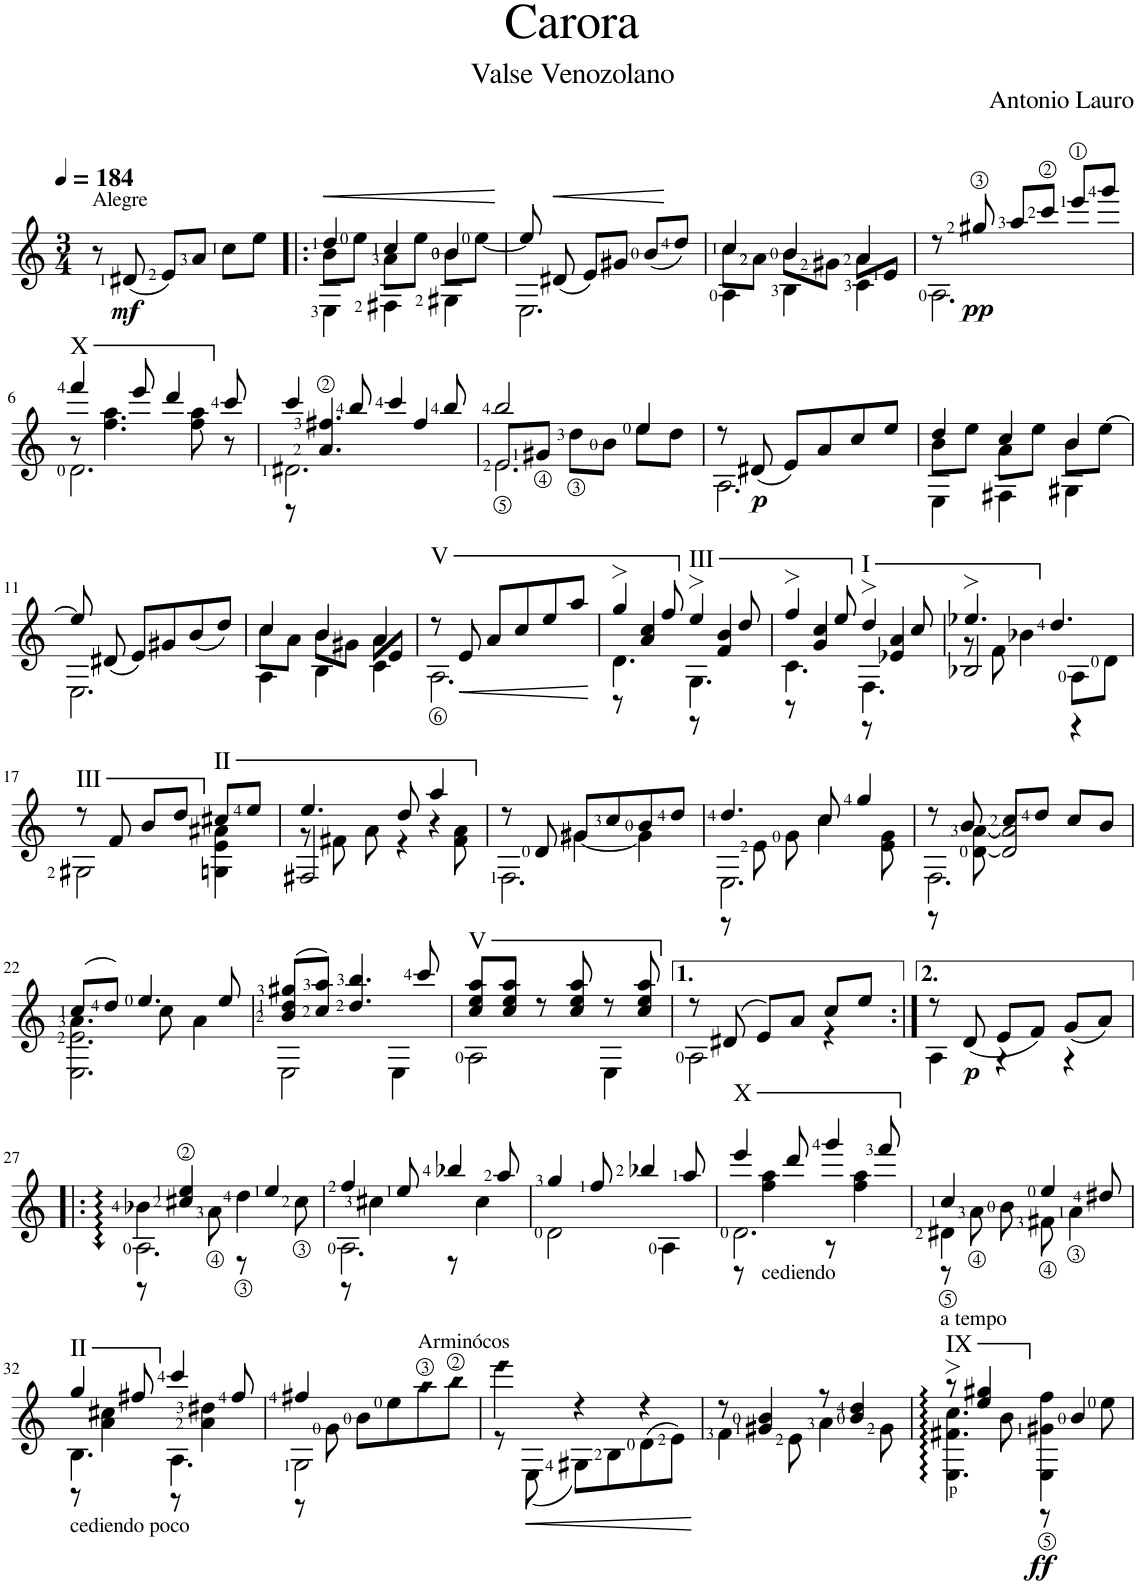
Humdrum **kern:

**kern	**dynam
*part1	*part1
*staff1	*staff1
*I"Guitar	*
*I'Guit.	*
*clefG2	*
*Trd7c12	*
*k[]	*
*M3/4	*
*MM184	*
=1	=1
!LO:TX:a:t=Alegre	!
8r	.
!	!LO:DY:b
(8d#X/	mf
8e/L)	.
8a/J	.
8cc\L	.
8ee\J	.
=2!|:	=2!|:
!	!LO:HP:b
*^	*
*	*^	*
4dd/	4E\	8b\L	<
.	.	8ee\J	.
4cc/	4F#X\	8a\L	.
.	.	8ee\J	.
4b</	4G#X\	8b\L	.
.	.	[8ee\J	.
*v	*v	*v	*
.	[
=3	=3
*^	*
8ee/]	2.E\	.
!	!	!LO:HP:b
(<8d#X/	.	<
8e/L)	.	.
8g#X/J	.	.
(<8b/L	.	.
8dd/J)	.	[
=4	=4	=4
*	*^	*
4cc/	4A\	8cc\L	.
.	.	8a\J	.
4b/	4B\	8b\L	.
.	.	8g#X\J	.
4a/	4c\	8a\L	.
.	.	8e/J	.
*	*v	*v	*
=5	=5	=5
8r	2.A\	.
!	!	!LO:DY:b
8gg#X/	.	pp
8aa/L	.	.
8ccc/J	.	.
8eee/L	.	.
8ggg/J	.	.
!!LO:LB:g=z	!!
=6	=6	=6
*	*^	*
!LO:TX:a:t=X	!	!	!
4fff/	8r	2.d\	.
.	4.ff\ 4.aa\	.	.
8eee/	.	.	.
4ddd/	.	.	.
.	8ff\ 8aa\	.	.
8ccc/	8r	.	.
=7	=7	=7	=7
4ccc/	2.d#X\	8r	.
.	.	4.a/ 4.ff#X/	.
8bb/	.	.	.
4ccc/	.	.	.
.	.	4ff#/	.
8bb/	.	.	.
=8	=8	=8	=8
2bb/	2.e\	8e/L	.
.	.	8g#X</J	.
.	.	8dd\L	.
.	.	8b\J	.
4ee/	.	8ee\L	.
.	.	8dd\J	.
*	*v	*v	*
=9	=9	=9
8r	2.A\	.
!	!	!LO:DY:b
(<8d#X/	.	p
8e/L)	.	.
8a/	.	.
8cc/	.	.
8ee/J	.	.
=10	=10	=10
*	*^	*
4dd/	4E\	8b\L	.
.	.	8ee\J	.
4cc/	4F#X\	8a\L	.
.	.	8ee\J	.
4b/	4G#X\	8b\L	.
.	.	[>8ee\J	.
*	*v	*v	*
!!LO:LB:g=z
=11	=11	=11
8ee/]	2.E\	.
(<8d#X/	.	.
8e/L)	.	.
8g#X/	.	.
(<8b/	.	.
8dd/J)	.	.
=12	=12	=12
*	*^	*
4cc/	4A\	8cc\L	.
.	.	8a\J	.
4b/	4B\	8b\L	.
.	.	8g#X\J	.
4a/	4c\	8a\L	.
.	.	8e/J	.
=13	=13	=13	=13
!LO:TX:a:t=V	!	!	!
*	*v	*v	*
8r	2.A\	.
!	!	!LO:HP:b
8e/	.	<
8a/L	.	.
8cc/	.	.
8ee/	.	.
8aa/J	.	.
*v	*v	*
.	[
=14	=14
*^	*
*	*^	*
4gg>/	4.d\	8r	.
.	.	4a/ 4cc/	.
8ff/	.	.	.
!LO:TX:a:t=III	!	!	!
4ee>/	4.G\	8r	.
.	.	4f/ 4b/	.
8dd/	.	.	.
=15	=15	=15	=15
4ff>/	4.c\	8r	.
.	.	4g/ 4cc/	.
8ee/	.	.	.
!LO:TX:a:t=I	!	!	!
4dd>/	4.F\	8r	.
.	.	4e-X/ 4a/	.
8cc/	.	.	.
=16	=16	=16	=16
4.ee-X>/	8r	2B-X/	.
.	8f\	.	.
.	4b-X\	.	.
4.dd/	.	.	.
.	8A\L	4r	.
.	8d\J	.	.
*	*v	*v	*
!!LO:LB:g=z
=17	=17	=17
!LO:TX:a:t=III	!	!
8r	2G#X\	.
8f/	.	.
8b/L	.	.
8dd/J	.	.
!LO:TX:a:t=II	!	!
8cc#X/L	4Gn\ 4e\ 4a#X\	.
8ee/J	.	.
=18	=18	=18
*	*^	*
4.ee/	8r	2F#X/	.
.	8f#X\	.	.
.	8a\	.	.
8dd/	4r	.	.
4aa/	.	4r	.
.	8f#\ 8a\	.	.
=19	=19	=19	=19
8r	2.F\	8ryy	.
8d/	.	8ryy	.
8g#X/L	.	[4g#\	.
8cc/	.	.	.
8b/	.	4g#\]	.
8dd/J	.	.	.
=20	=20	=20	=20
4.dd/	2.E\	8r	.
.	.	8e\	.
.	.	8g\	.
8cc/	.	4cc\	.
4gg/	.	.	.
.	.	8e\ 8g\	.
=21	=21	=21	=21
8r	2.F\	8r	.
8b/	.	[8d\ [8a\	.
8cc/L	.	2d/] 2a/]	.
8dd/J	.	.	.
8cc/L	.	.	.
8b/J	.	.	.
!!LO:LB:g=z	!!	!!
=22	=22	=22	=22
(>8cc/L	2.E\ 2.e\	4.a\	.
8dd/J)	.	.	.
4.ee/	.	.	.
.	.	8cc\	.
.	.	4a\	.
8ee/	.	.	.
*	*v	*v	*
=23	=23	=23
(8b/ 8dd/ 8gg#X/L	2E\	.
8cc/ 8aa/J)	.	.
4.dd/ 4.bb/	.	.
.	4E\	.
8ccc/	.	.
=24	=24	=24
!LO:TX:a:t=V	!	!
8cc/ 8ee/ 8aa/L	2A\	.
8cc/ 8ee/ 8aa/J	.	.
8r	.	.
8cc/ 8ee/ 8aa/	.	.
8r	4E\	.
8cc/ 8ee/ 8aa/	.	.
=25	=25	=25
8r	2A\	.
(8d#X/	.	.
8e/L)	.	.
8a/J	.	.
8cc/L	4r	.
8ee/J	.	.
=26:|!	=26:|!	=26:|!
8r	4A\	.
!	!	!LO:DY:b
(<8d/	.	p
8e/L	4r	.
8f/J)	.	.
(<8g/L	4r	.
8a/J)	.	.
!!LO:LB:g=z	!!
=27!|:	=27!|:	=27!|:
*	*^	*
4b-X\	2.A::\	8r	.
.	.	4cc#X/ 4ee/	.
8a\	.	.	.
4dd\	.	8r	.
.	.	4ee/	.
8cc#\	.	.	.
=28	=28	=28	=28
4ff/	2.A\	8r	.
.	.	4cc#X\	.
8ee/	.	.	.
4bb-X/	.	8r	.
.	.	4cc#\	.
8aa/	.	.	.
*	*v	*v	*
=29	=29	=29
4gg/	2d\	.
8ff/	.	.
4bb-X/	.	.
.	4A\	.
8aa/	.	.
=30	=30	=30
*	*^	*
!LO:TX:a:t=X	!	!	!
4eee/	2.d\	8r	.
!	!	!LO:TX:b:t=cediendo	!
.	.	4ff\ 4aa\	.
8ddd/	.	.	.
4ggg/	.	8r	.
.	.	4ff\ 4aa\	.
8fff/	.	.	.
=31	=31	=31	=31
!LO:TX:b:t=a tempo	!	!	!
4cc/	4d#X\	8r	.
.	.	8a\	.
8b\	2ryy	8ryy	.
4ee/	.	8f#X\	.
.	.	4a\	.
8dd#X/	.	.	.
!!LO:LB:g=z	!!	!!
=32	=32	=32	=32
!LO:TX:b:t=cediendo poco	!	!	!
!LO:TX:a:t=II	!	!	!
4gg/	4.B\	8r	.
.	.	4a\ 4cc#X\	.
8ff#X/	.	.	.
4ccc/	4.A\	8r	.
.	.	4a\ 4dd#X\	.
8ff#/	.	.	.
=33	=33	=33	=33
4ff#X/	2G\	8r	.
.	.	8g\	.
8b\L	.	2ryy	.
8ee\	.	.	.
!LO:TX:a:t=Arminócos	!	!	!
!LO:N:head=diamond	!	!	!
8aa\	4ryy	.	.
!LO:N:head=diamond	!	!	!
8bb\J	.	.	.
*v	*v	*v	*
=34	=34
!LO:N:head=diamond	!
*^	*
4eee\	8r	.
.	(8E\	.
4r	8G#X\L)	.
.	8B\	.
4r	(>8d\	.
.	8e\J)	.
=35	=35	=35
8r	4f\	.
4g#X/ 4b/	.	.
.	8e\	.
8r	4a\	.
4b/ 4dd/	.	.
.	8g#\	.
=36	=36	=36
*	*^	*
!LO:TX:a:t=IX	!	!	!
8r	4.E\::> 4.f#X\::> 4.cc\::>	8ryy	.
4ee/ 4gg#X/	.	8ryy	.
.	.	8b\	.
!	!	!	!LO:DY:b
4ryy	4E\ 4g#X\ 4ff\	8r	ff
.	.	4b/	.
8ee\	8ryy	.	.
*v	*v	*v	*
=	=
*-	*-
